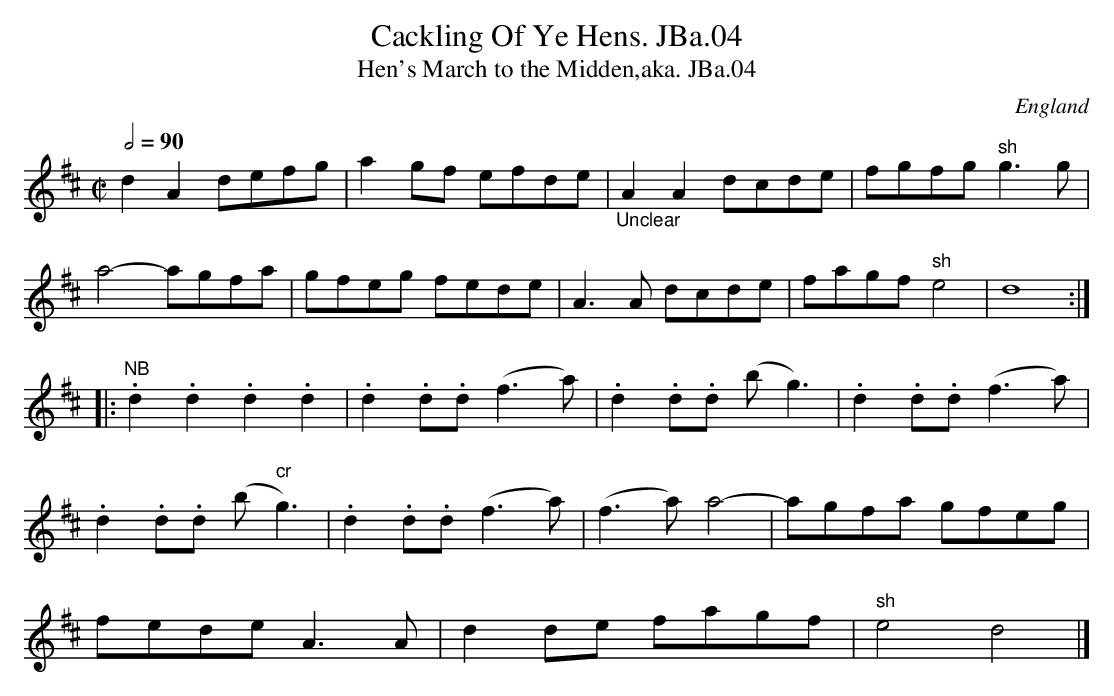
X:1
T:Cackling Of Ye Hens. JBa.04
T:Hen's March to the Midden,aka. JBa.04
M:C|
L:1/8
Q:1/2=90
O:England
K:D major
d2A2 defg | a2 gf efde | "_Unclear" A2A2 dcde |fgfg "sh"g3 g|!
a4-agfa | gfeg fede | A3A dcde | fagf "sh"e4 | d8 :|!
|:."NB"d2.d2.d2.d2 | .d2 .d.d (f3a) | .d2 .d.d (bg3)|.d2 .d.d (f3a) |!
.d2 .d.d (b"^cr"g3) | .d2 .d.d (f3a) |(f3a) a4-|agfa gfeg |!
fede A3A | d2 de fagf | "sh" e4d4 |]
